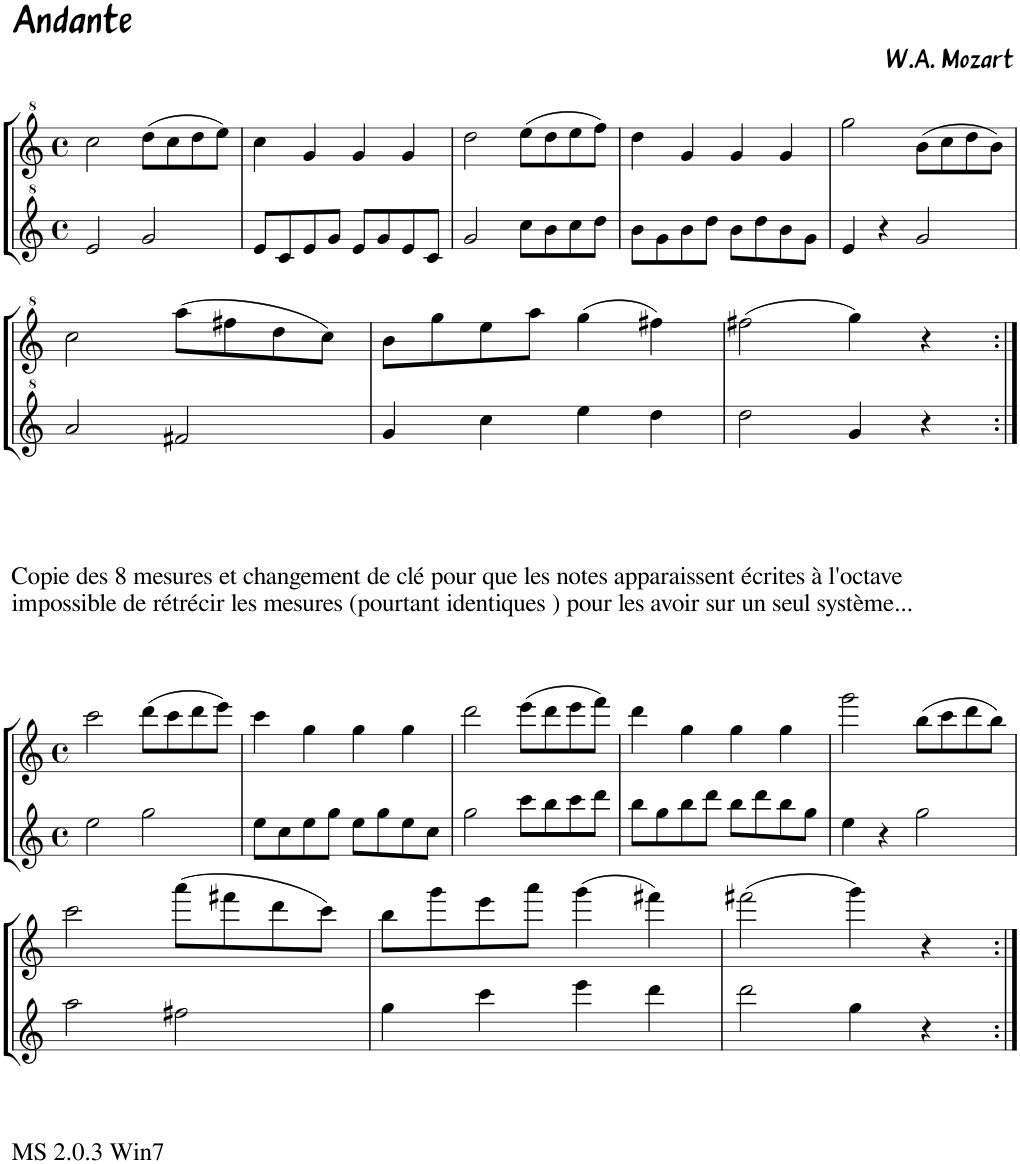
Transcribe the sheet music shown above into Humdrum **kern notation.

**kern	**kern
*part1	*part1
*staff2	*staff1
*I"Flûte	*
*clefG^2	*clefG^2
*Trd8c14	*Trd8c14
*k[]	*k[]
*M4/4	*M4/4
*met(c)	*met(c)
=1	=1
2ee/	2ccc\
2gg/	(8ddd\L
.	8ccc\
.	8ddd\
.	8eee\J)
=2	=2
8ee/L	4ccc\
8cc/	.
8ee/	4gg/
8gg/J	.
8ee/L	4gg/
8gg/	.
8ee/	4gg/
8cc/J	.
=3	=3
2gg/	2ddd\
8ccc\L	(8eee\L
8bb\	8ddd\
8ccc\	8eee\
8ddd\J	8fff\J)
=4	=4
8bb\L	4ddd\
8gg\	.
8bb\	4gg/
8ddd\J	.
8bb\L	4gg/
8ddd\	.
8bb\	4gg/
8gg\J	.
=5	=5
4ee/	2ggg\
4r	.
2gg/	(8bb\L
.	8ccc\
.	8ddd\
.	8bb\J)
!!LO:LB:g=z
=6	=6
2aa/	2ccc\
2ff#X/	(8aaa\L
.	8fff#X\
.	8ddd\
.	8ccc\J)
=7	=7
4gg/	8bb\L
.	8ggg\
4ccc\	8eee\
.	8aaa\J
4eee\	(4ggg\
4ddd\	4fff#X\)
=8	=8
2ddd\	(2fff#X\
4gg/	4ggg\)
4r	4r
!!LO:LB:g=z
=1:|!	=1:|!
*clefG2	*clefG2
*M4/4	*M4/4
*met(c)	*met(c)
2ee\	2ccc\
2gg\	(8ddd\L
.	8ccc\
.	8ddd\
.	8eee\J)
=2	=2
8ee\L	4ccc\
8cc\	.
8ee\	4gg\
8gg\J	.
8ee\L	4gg\
8gg\	.
8ee\	4gg\
8cc\J	.
=3	=3
2gg\	2ddd\
8ccc\L	(8eee\L
8bb\	8ddd\
8ccc\	8eee\
8ddd\J	8fff\J)
=4	=4
8bb\L	4ddd\
8gg\	.
8bb\	4gg\
8ddd\J	.
8bb\L	4gg\
8ddd\	.
8bb\	4gg\
8gg\J	.
=5	=5
4ee\	2ggg\
4r	.
2gg\	(8bb\L
.	8ccc\
.	8ddd\
.	8bb\J)
!!LO:LB:g=z
=6	=6
!LO:TX:b:t=MS 2.0.3 Win7	!
2aa\	2ccc\
2ff#X\	(8aaa\L
.	8fff#X\
.	8ddd\
.	8ccc\J)
=7	=7
4gg\	8bb\L
.	8ggg\
4ccc\	8eee\
.	8aaa\J
4eee\	(4ggg\
4ddd\	4fff#X\)
=8	=8
2ddd\	(2fff#X\
4gg\	4ggg\)
4r	4r
=:|!	=:|!
*-	*-
